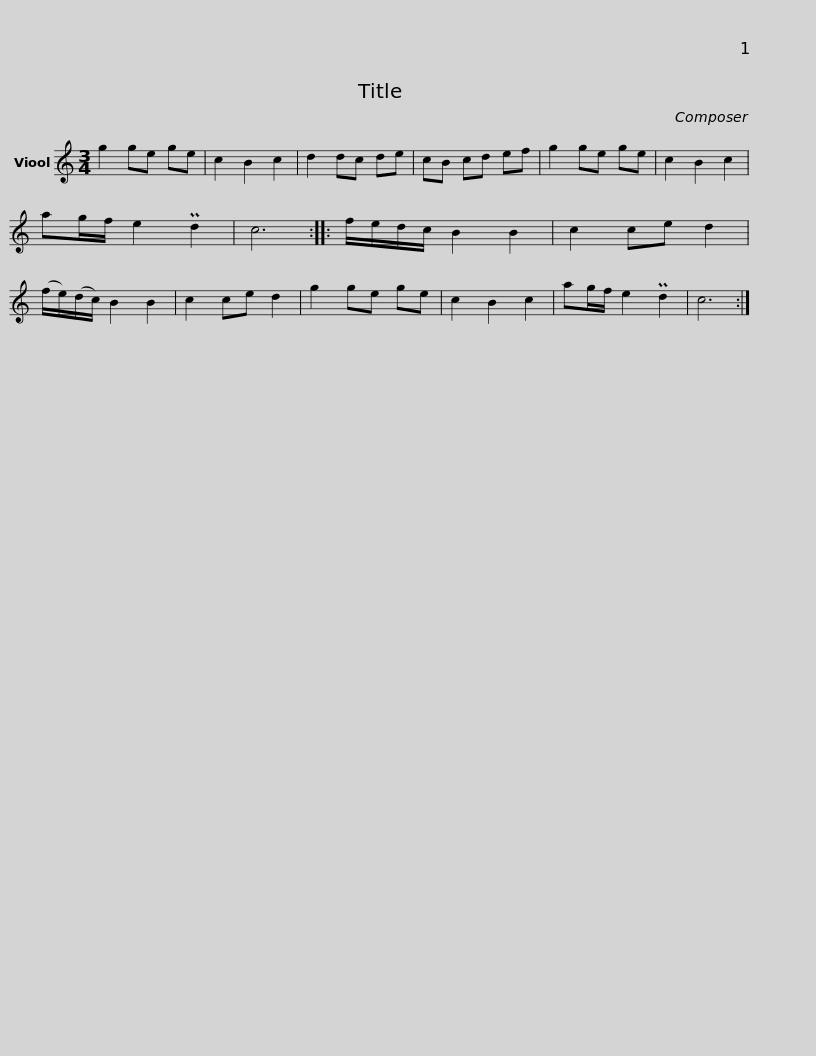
X:1
L:1/8
M:3/4
I:linebreak $
K:C
V:1 treble
V:1
 g2 ge ge | c2 B2 c2 | d2 dc de | cB cd ef | g2 ge ge | %5
 c2 B2 c2 | ag/f/ e2 Pd2 | c6 ::$ f/e/d/c/ B2 B2 | c2 ce d2 | %10
 (f/e/)(d/c/) B2 B2 | c2 ce d2 | g2 ge ge | c2 B2 c2 | ag/f/ e2 Pd2 | %15
 c6 :| %16
